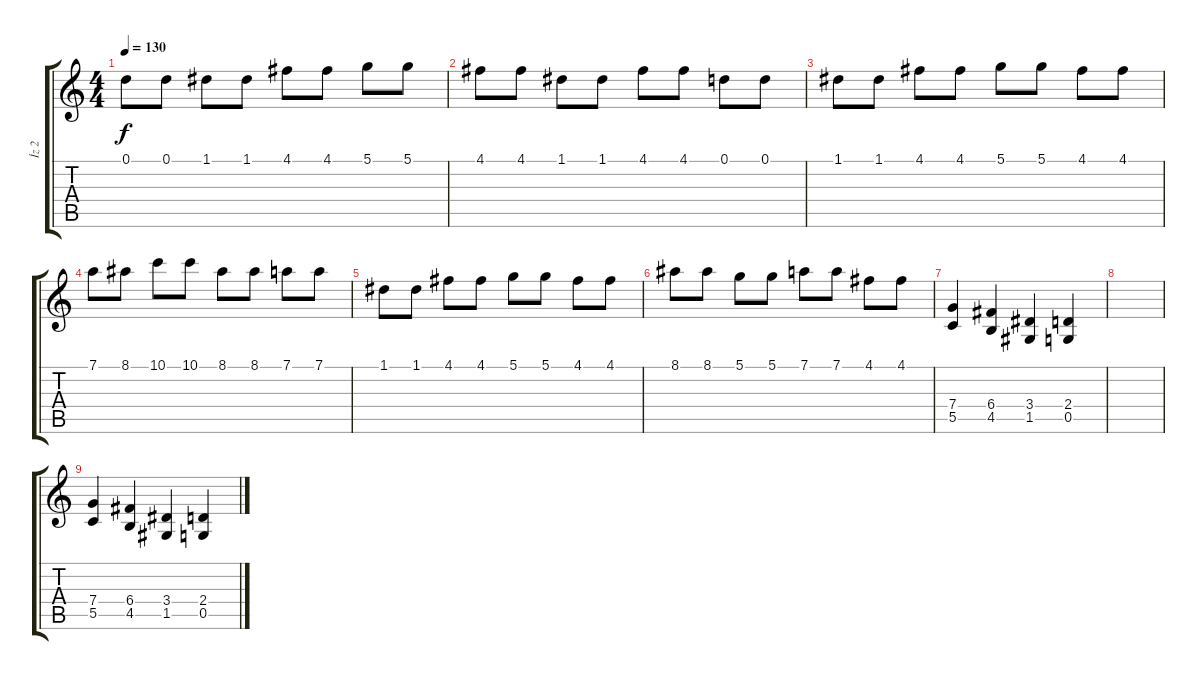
\track ("İz 2" "İz 2") {instrument distortionguitar}
\staff {score tabs}
\tuning (D4 A3 F3 C3 G2 D2) {hide}
\ts (4 4)
\tempo 130
\clef g2
\ks c
0.1.8{dy f} 0.1.8 1.1.8 1.1.8 4.1.8 4.1.8 5.1.8 5.1.8 |
4.1.8 4.1.8 1.1.8 1.1.8 4.1.8 4.1.8 0.1.8 0.1.8 |
1.1.8 1.1.8 4.1.8 4.1.8 5.1.8 5.1.8 4.1.8 4.1.8 |
7.1.8 8.1.8 10.1.8 10.1.8 8.1.8 8.1.8 7.1.8 7.1.8 |
1.1.8 1.1.8 4.1.8 4.1.8 5.1.8 5.1.8 4.1.8 4.1.8 |
8.1.8 8.1.8 5.1.8 5.1.8 7.1.8 7.1.8 4.1.8 4.1.8 |
(7.4 5.5).4 (6.4 4.5).4 (3.4 1.5).4 (2.4 0.5).4 |
|
(7.4 5.5).4 (6.4 4.5).4 (3.4 1.5).4 (2.4 0.5).4
